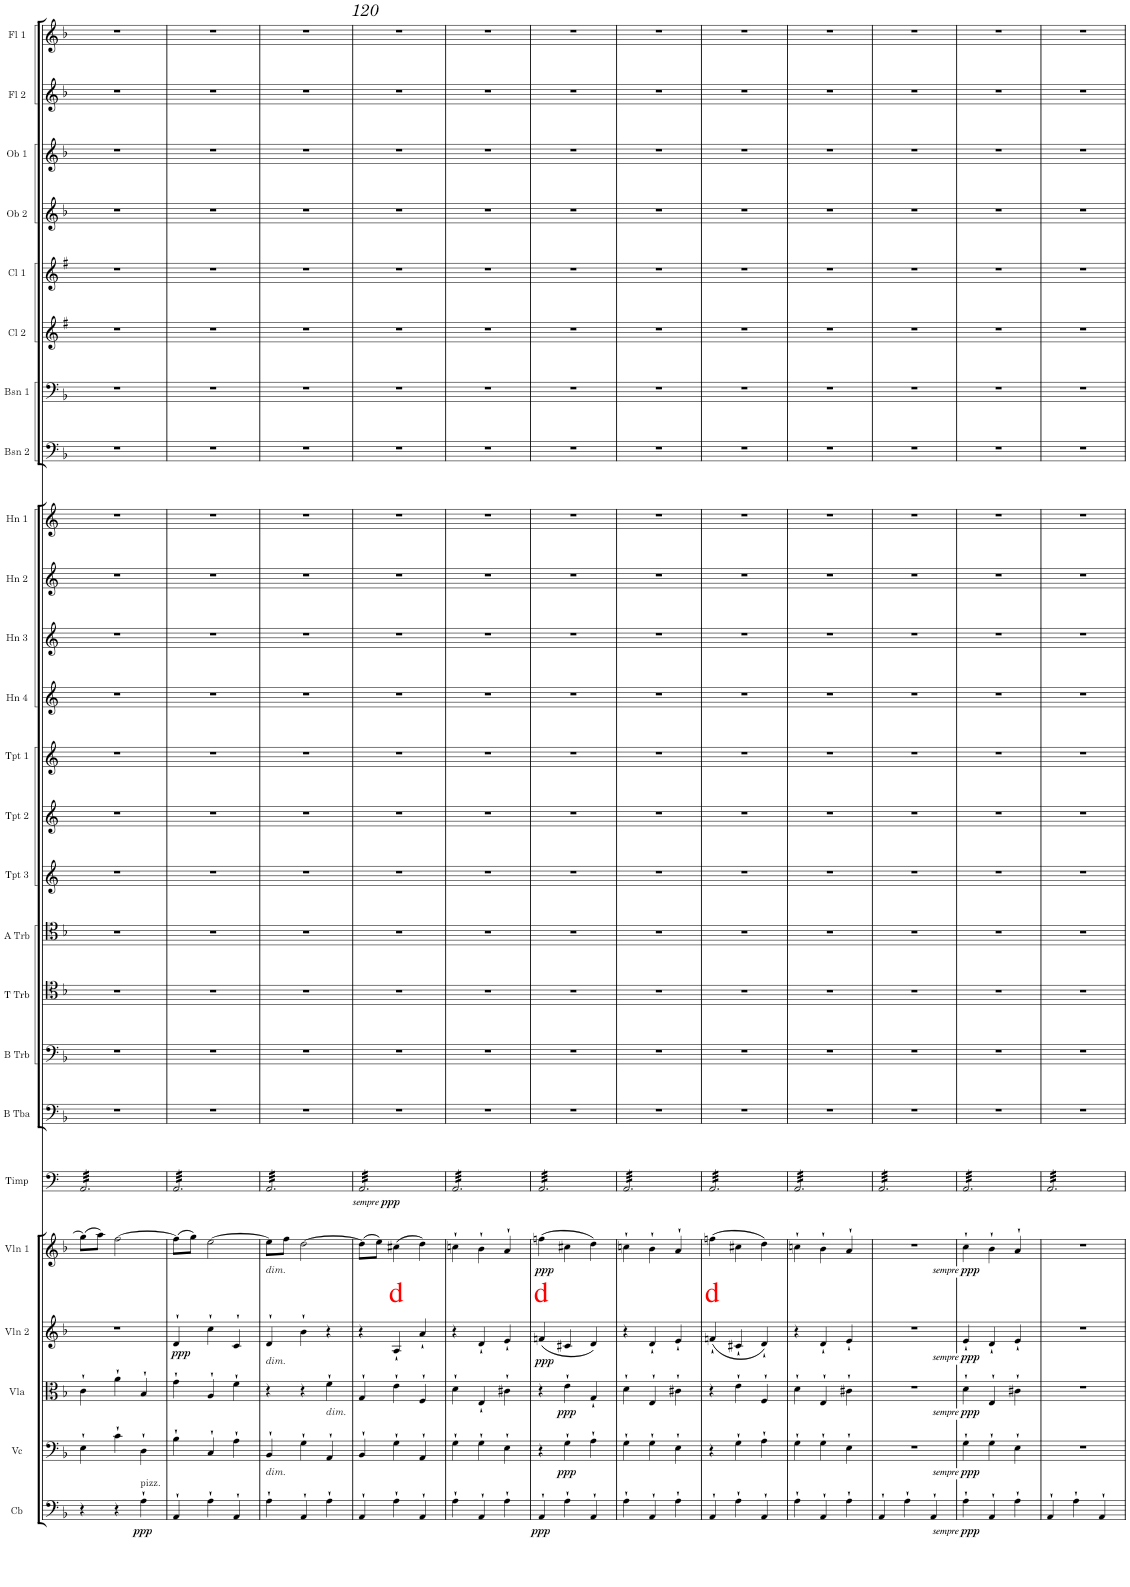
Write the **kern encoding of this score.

**kern	**dynam	**kern	**dynam	**kern	**dynam	**kern	**dynam	**kern	**text	**dynam	**kern	**dynam	**kern	**kern	**kern	**kern	**kern	**kern	**kern	**kern	**kern	**kern	**kern	**kern	**kern	**kern	**kern	**kern	**kern	**kern	**kern
*part25	*part25	*part24	*part24	*part23	*part23	*part22	*part22	*part21	*part21	*part21	*part20	*part20	*part19	*part18	*part17	*part16	*part15	*part14	*part13	*part12	*part11	*part10	*part9	*part8	*part7	*part6	*part5	*part4	*part3	*part2	*part1
*staff25	*staff25	*staff24	*staff24	*staff23	*staff23	*staff22	*staff22	*staff21	*staff21	*staff21	*staff20	*staff20	*staff19	*staff18	*staff17	*staff16	*staff15	*staff14	*staff13	*staff12	*staff11	*staff10	*staff9	*staff8	*staff7	*staff6	*staff5	*staff4	*staff3	*staff2	*staff1
*I"Contrabass	*	*I"Violoncello	*	*I"Viola	*	*I"Violin 2	*	*I"Violin 1	*	*	*I"Timpani	*	*I"Bass Tuba	*I"Bass Trombone	*I"Tenor Trombone	*I"Alto Trombone	*I"F Trumpet 3	*I"F Trumpet 2	*I"F Trumpet 1	*I"F Horn 4	*I"F Horn 3	*I"F Horn 2	*I"F Horn 1	*I"Bassoon 2	*I"Bassoon 1	*I"Bb Clarinet 2	*I"Bb Clarinet 1	*I"Oboe 2	*I"Oboe 1	*I"Flute 2	*I"Flute 1
*I'Cb	*	*I'Vc	*	*I'Vla	*	*I'Vln 2	*	*I'Vln 1	*	*	*I'Timp	*	*I'B Tba	*I'B Trb	*I'T Trb	*I'A Trb	*I'Tpt 3	*I'Tpt 2	*I'Tpt 1	*I'Hn 4	*I'Hn 3	*I'Hn 2	*I'Hn 1	*I'Bsn 2	*I'Bsn 1	*I'Cl 2	*I'Cl 1	*I'Ob 2	*I'Ob 1	*I'Fl 2	*I'Fl 1
!!LO:PB:g=z
*clefF4	*	*clefF4	*	*clefC3	*	*clefG2	*	*clefG2	*	*	*clefF4	*	*clefF4	*clefF4	*clefC4	*clefC4	*clefG2	*clefG2	*clefG2	*clefG2	*clefG2	*clefG2	*clefG2	*clefF4	*clefF4	*clefG2	*clefG2	*clefG2	*clefG2	*clefG2	*clefG2
*Trd7c12	*	*	*	*	*	*	*	*	*	*	*	*	*	*	*	*	*Trd-3c-5	*Trd-3c-5	*Trd-3c-5	*Trd4c7	*Trd4c7	*Trd4c7	*Trd4c7	*	*	*Trd1c2	*Trd1c2	*	*	*	*
*k[b-]	*	*k[b-]	*	*k[b-]	*	*k[b-]	*	*k[b-]	*	*	*k[]	*	*k[b-]	*k[b-]	*k[b-]	*k[b-]	*k[]	*k[]	*k[]	*k[]	*k[]	*k[]	*k[]	*k[b-]	*k[b-]	*k[f#]	*k[f#]	*k[b-]	*k[b-]	*k[b-]	*k[b-]
*M3/4	*	*M3/4	*	*M3/4	*	*M3/4	*	*M3/4	*	*	*M3/4	*	*M3/4	*M3/4	*M3/4	*M3/4	*M3/4	*M3/4	*M3/4	*M3/4	*M3/4	*M3/4	*M3/4	*M3/4	*M3/4	*M3/4	*M3/4	*M3/4	*M3/4	*M3/4	*M3/4
=117	=117	=117	=117	=117	=117	=117	=117	=117	=117	=117	=117	=117	=117	=117	=117	=117	=117	=117	=117	=117	=117	=117	=117	=117	=117	=117	=117	=117	=117	=117	=117
*	*	*	*	*	*	*	*	*	*	*	*tremolo	*	*	*	*	*	*	*	*	*	*	*	*	*	*	*	*	*	*	*	*
4r	.	4E`>\	.	4c`>\	.	2.r	.	(8gg\L]	.	.	32AA/LLL	.	2.r	2.r	2.r	2.r	2.r	2.r	2.r	2.r	2.r	2.r	2.r	2.r	2.r	2.r	2.r	2.r	2.r	2.r	2.r
.	.	.	.	.	.	.	.	.	.	.	32AA/	.	.	.	.	.	.	.	.	.	.	.	.	.	.	.	.	.	.	.	.
.	.	.	.	.	.	.	.	.	.	.	32AA/	.	.	.	.	.	.	.	.	.	.	.	.	.	.	.	.	.	.	.	.
.	.	.	.	.	.	.	.	.	.	.	32AA/	.	.	.	.	.	.	.	.	.	.	.	.	.	.	.	.	.	.	.	.
.	.	.	.	.	.	.	.	8aa\J)	.	.	32AA/	.	.	.	.	.	.	.	.	.	.	.	.	.	.	.	.	.	.	.	.
.	.	.	.	.	.	.	.	.	.	.	32AA/	.	.	.	.	.	.	.	.	.	.	.	.	.	.	.	.	.	.	.	.
.	.	.	.	.	.	.	.	.	.	.	32AA/	.	.	.	.	.	.	.	.	.	.	.	.	.	.	.	.	.	.	.	.
.	.	.	.	.	.	.	.	.	.	.	32AA/	.	.	.	.	.	.	.	.	.	.	.	.	.	.	.	.	.	.	.	.
4r	.	4c`\	.	4a`\	.	.	.	[2ff\	.	.	32AA/	.	.	.	.	.	.	.	.	.	.	.	.	.	.	.	.	.	.	.	.
.	.	.	.	.	.	.	.	.	.	.	32AA/	.	.	.	.	.	.	.	.	.	.	.	.	.	.	.	.	.	.	.	.
.	.	.	.	.	.	.	.	.	.	.	32AA/	.	.	.	.	.	.	.	.	.	.	.	.	.	.	.	.	.	.	.	.
.	.	.	.	.	.	.	.	.	.	.	32AA/	.	.	.	.	.	.	.	.	.	.	.	.	.	.	.	.	.	.	.	.
.	.	.	.	.	.	.	.	.	.	.	32AA/	.	.	.	.	.	.	.	.	.	.	.	.	.	.	.	.	.	.	.	.
.	.	.	.	.	.	.	.	.	.	.	32AA/	.	.	.	.	.	.	.	.	.	.	.	.	.	.	.	.	.	.	.	.
.	.	.	.	.	.	.	.	.	.	.	32AA/	.	.	.	.	.	.	.	.	.	.	.	.	.	.	.	.	.	.	.	.
.	.	.	.	.	.	.	.	.	.	.	32AA/	.	.	.	.	.	.	.	.	.	.	.	.	.	.	.	.	.	.	.	.
!LO:TX:a:t=pizz.	!	!	!	!	!	!	!	!	!	!	!	!	!	!	!	!	!	!	!	!	!	!	!	!	!	!	!	!	!	!	!
!	!LO:DY:b	!	!	!	!	!	!	!	!	!	!	!	!	!	!	!	!	!	!	!	!	!	!	!	!	!	!	!	!	!	!
4A`\	ppp	4D`>\	.	4B-`>/	.	.	.	.	.	.	32AA/	.	.	.	.	.	.	.	.	.	.	.	.	.	.	.	.	.	.	.	.
.	.	.	.	.	.	.	.	.	.	.	32AA/	.	.	.	.	.	.	.	.	.	.	.	.	.	.	.	.	.	.	.	.
.	.	.	.	.	.	.	.	.	.	.	32AA/	.	.	.	.	.	.	.	.	.	.	.	.	.	.	.	.	.	.	.	.
.	.	.	.	.	.	.	.	.	.	.	32AA/	.	.	.	.	.	.	.	.	.	.	.	.	.	.	.	.	.	.	.	.
.	.	.	.	.	.	.	.	.	.	.	32AA/	.	.	.	.	.	.	.	.	.	.	.	.	.	.	.	.	.	.	.	.
.	.	.	.	.	.	.	.	.	.	.	32AA/	.	.	.	.	.	.	.	.	.	.	.	.	.	.	.	.	.	.	.	.
.	.	.	.	.	.	.	.	.	.	.	32AA/	.	.	.	.	.	.	.	.	.	.	.	.	.	.	.	.	.	.	.	.
.	.	.	.	.	.	.	.	.	.	.	32AA/JJJ	.	.	.	.	.	.	.	.	.	.	.	.	.	.	.	.	.	.	.	.
=118	=118	=118	=118	=118	=118	=118	=118	=118	=118	=118	=118	=118	=118	=118	=118	=118	=118	=118	=118	=118	=118	=118	=118	=118	=118	=118	=118	=118	=118	=118	=118
!	!	!	!	!	!	!	!LO:DY:b	!	!	!	!	!	!	!	!	!	!	!	!	!	!	!	!	!	!	!	!	!	!	!	!
4AA`>/	.	4B-`>\	.	4g`>\	.	4d`>/	ppp	(8ff\L]	.	.	32AA/LLL	.	2.r	2.r	2.r	2.r	2.r	2.r	2.r	2.r	2.r	2.r	2.r	2.r	2.r	2.r	2.r	2.r	2.r	2.r	2.r
.	.	.	.	.	.	.	.	.	.	.	32AA/	.	.	.	.	.	.	.	.	.	.	.	.	.	.	.	.	.	.	.	.
.	.	.	.	.	.	.	.	.	.	.	32AA/	.	.	.	.	.	.	.	.	.	.	.	.	.	.	.	.	.	.	.	.
.	.	.	.	.	.	.	.	.	.	.	32AA/	.	.	.	.	.	.	.	.	.	.	.	.	.	.	.	.	.	.	.	.
.	.	.	.	.	.	.	.	8gg\J)	.	.	32AA/	.	.	.	.	.	.	.	.	.	.	.	.	.	.	.	.	.	.	.	.
.	.	.	.	.	.	.	.	.	.	.	32AA/	.	.	.	.	.	.	.	.	.	.	.	.	.	.	.	.	.	.	.	.
.	.	.	.	.	.	.	.	.	.	.	32AA/	.	.	.	.	.	.	.	.	.	.	.	.	.	.	.	.	.	.	.	.
.	.	.	.	.	.	.	.	.	.	.	32AA/	.	.	.	.	.	.	.	.	.	.	.	.	.	.	.	.	.	.	.	.
4A`\	.	4C`>/	.	4A`>/	.	4cc`\	.	[2ee\	.	.	32AA/	.	.	.	.	.	.	.	.	.	.	.	.	.	.	.	.	.	.	.	.
.	.	.	.	.	.	.	.	.	.	.	32AA/	.	.	.	.	.	.	.	.	.	.	.	.	.	.	.	.	.	.	.	.
.	.	.	.	.	.	.	.	.	.	.	32AA/	.	.	.	.	.	.	.	.	.	.	.	.	.	.	.	.	.	.	.	.
.	.	.	.	.	.	.	.	.	.	.	32AA/	.	.	.	.	.	.	.	.	.	.	.	.	.	.	.	.	.	.	.	.
.	.	.	.	.	.	.	.	.	.	.	32AA/	.	.	.	.	.	.	.	.	.	.	.	.	.	.	.	.	.	.	.	.
.	.	.	.	.	.	.	.	.	.	.	32AA/	.	.	.	.	.	.	.	.	.	.	.	.	.	.	.	.	.	.	.	.
.	.	.	.	.	.	.	.	.	.	.	32AA/	.	.	.	.	.	.	.	.	.	.	.	.	.	.	.	.	.	.	.	.
.	.	.	.	.	.	.	.	.	.	.	32AA/	.	.	.	.	.	.	.	.	.	.	.	.	.	.	.	.	.	.	.	.
4AA`>/	.	4A`>\	.	4f`>\	.	4c`>/	.	.	.	.	32AA/	.	.	.	.	.	.	.	.	.	.	.	.	.	.	.	.	.	.	.	.
.	.	.	.	.	.	.	.	.	.	.	32AA/	.	.	.	.	.	.	.	.	.	.	.	.	.	.	.	.	.	.	.	.
.	.	.	.	.	.	.	.	.	.	.	32AA/	.	.	.	.	.	.	.	.	.	.	.	.	.	.	.	.	.	.	.	.
.	.	.	.	.	.	.	.	.	.	.	32AA/	.	.	.	.	.	.	.	.	.	.	.	.	.	.	.	.	.	.	.	.
.	.	.	.	.	.	.	.	.	.	.	32AA/	.	.	.	.	.	.	.	.	.	.	.	.	.	.	.	.	.	.	.	.
.	.	.	.	.	.	.	.	.	.	.	32AA/	.	.	.	.	.	.	.	.	.	.	.	.	.	.	.	.	.	.	.	.
.	.	.	.	.	.	.	.	.	.	.	32AA/	.	.	.	.	.	.	.	.	.	.	.	.	.	.	.	.	.	.	.	.
.	.	.	.	.	.	.	.	.	.	.	32AA/JJJ	.	.	.	.	.	.	.	.	.	.	.	.	.	.	.	.	.	.	.	.
=119	=119	=119	=119	=119	=119	=119	=119	=119	=119	=119	=119	=119	=119	=119	=119	=119	=119	=119	=119	=119	=119	=119	=119	=119	=119	=119	=119	=119	=119	=119	=119
!	!	!	!	!	!	!	!	!LO:TX:b:i:t=dim.	!	!	!	!	!	!	!	!	!	!	!	!	!	!	!	!	!	!	!	!	!	!	!
!	!	!	!	!	!	!LO:TX:b:i:t=dim.	!	!	!	!	!	!	!	!	!	!	!	!	!	!	!	!	!	!	!	!	!	!	!	!	!
!	!	!LO:TX:b:i:t=dim.	!	!	!	!	!	!	!	!	!	!	!	!	!	!	!	!	!	!	!	!	!	!	!	!	!	!	!	!	!
4A`>\	.	4BB-`>/	.	4r	.	4d`>/	.	8ee\L]	.	.	32AA/LLL	.	2.r	2.r	2.r	2.r	2.r	2.r	2.r	2.r	2.r	2.r	2.r	2.r	2.r	2.r	2.r	2.r	2.r	2.r	2.r
.	.	.	.	.	.	.	.	.	.	.	32AA/	.	.	.	.	.	.	.	.	.	.	.	.	.	.	.	.	.	.	.	.
.	.	.	.	.	.	.	.	.	.	.	32AA/	.	.	.	.	.	.	.	.	.	.	.	.	.	.	.	.	.	.	.	.
.	.	.	.	.	.	.	.	.	.	.	32AA/	.	.	.	.	.	.	.	.	.	.	.	.	.	.	.	.	.	.	.	.
.	.	.	.	.	.	.	.	8ff\J	.	.	32AA/	.	.	.	.	.	.	.	.	.	.	.	.	.	.	.	.	.	.	.	.
.	.	.	.	.	.	.	.	.	.	.	32AA/	.	.	.	.	.	.	.	.	.	.	.	.	.	.	.	.	.	.	.	.
.	.	.	.	.	.	.	.	.	.	.	32AA/	.	.	.	.	.	.	.	.	.	.	.	.	.	.	.	.	.	.	.	.
.	.	.	.	.	.	.	.	.	.	.	32AA/	.	.	.	.	.	.	.	.	.	.	.	.	.	.	.	.	.	.	.	.
4AA`>/	.	4G`>\	.	4r	.	4b-`\	.	[2dd\	.	.	32AA/	.	.	.	.	.	.	.	.	.	.	.	.	.	.	.	.	.	.	.	.
.	.	.	.	.	.	.	.	.	.	.	32AA/	.	.	.	.	.	.	.	.	.	.	.	.	.	.	.	.	.	.	.	.
.	.	.	.	.	.	.	.	.	.	.	32AA/	.	.	.	.	.	.	.	.	.	.	.	.	.	.	.	.	.	.	.	.
.	.	.	.	.	.	.	.	.	.	.	32AA/	.	.	.	.	.	.	.	.	.	.	.	.	.	.	.	.	.	.	.	.
.	.	.	.	.	.	.	.	.	.	.	32AA/	.	.	.	.	.	.	.	.	.	.	.	.	.	.	.	.	.	.	.	.
.	.	.	.	.	.	.	.	.	.	.	32AA/	.	.	.	.	.	.	.	.	.	.	.	.	.	.	.	.	.	.	.	.
.	.	.	.	.	.	.	.	.	.	.	32AA/	.	.	.	.	.	.	.	.	.	.	.	.	.	.	.	.	.	.	.	.
.	.	.	.	.	.	.	.	.	.	.	32AA/	.	.	.	.	.	.	.	.	.	.	.	.	.	.	.	.	.	.	.	.
!	!	!	!	!LO:TX:b:i:t=dim.	!	!	!	!	!	!	!	!	!	!	!	!	!	!	!	!	!	!	!	!	!	!	!	!	!	!	!
4A`>\	.	4AA`>/	.	4f`\	.	4r	.	.	.	.	32AA/	.	.	.	.	.	.	.	.	.	.	.	.	.	.	.	.	.	.	.	.
.	.	.	.	.	.	.	.	.	.	.	32AA/	.	.	.	.	.	.	.	.	.	.	.	.	.	.	.	.	.	.	.	.
.	.	.	.	.	.	.	.	.	.	.	32AA/	.	.	.	.	.	.	.	.	.	.	.	.	.	.	.	.	.	.	.	.
.	.	.	.	.	.	.	.	.	.	.	32AA/	.	.	.	.	.	.	.	.	.	.	.	.	.	.	.	.	.	.	.	.
.	.	.	.	.	.	.	.	.	.	.	32AA/	.	.	.	.	.	.	.	.	.	.	.	.	.	.	.	.	.	.	.	.
.	.	.	.	.	.	.	.	.	.	.	32AA/	.	.	.	.	.	.	.	.	.	.	.	.	.	.	.	.	.	.	.	.
.	.	.	.	.	.	.	.	.	.	.	32AA/	.	.	.	.	.	.	.	.	.	.	.	.	.	.	.	.	.	.	.	.
.	.	.	.	.	.	.	.	.	.	.	32AA/JJJ	.	.	.	.	.	.	.	.	.	.	.	.	.	.	.	.	.	.	.	.
=120	=120	=120	=120	=120	=120	=120	=120	=120	=120	=120	=120	=120	=120	=120	=120	=120	=120	=120	=120	=120	=120	=120	=120	=120	=120	=120	=120	=120	=120	=120	=120
!	!	!	!	!	!	!	!	!	!	!	!	!LO:DY:b	!	!	!	!	!	!	!	!	!	!	!	!	!	!	!	!	!	!	!
!	!	!	!	!	!	!	!	!	!	!	!	!LO:DY:n=1:b	!	!	!	!	!	!	!	!	!	!	!	!	!	!	!	!	!	!	!
4AA`>/	.	4BB-`>/	.	4G`>/	.	4r	.	(8dd\L]	.	.	32AA/LLL	other-dynamics ppp	2.r	2.r	2.r	2.r	2.r	2.r	2.r	2.r	2.r	2.r	2.r	2.r	2.r	2.r	2.r	2.r	2.r	2.r	2.r
.	.	.	.	.	.	.	.	.	.	.	32AA/	.	.	.	.	.	.	.	.	.	.	.	.	.	.	.	.	.	.	.	.
.	.	.	.	.	.	.	.	.	.	.	32AA/	.	.	.	.	.	.	.	.	.	.	.	.	.	.	.	.	.	.	.	.
.	.	.	.	.	.	.	.	.	.	.	32AA/	.	.	.	.	.	.	.	.	.	.	.	.	.	.	.	.	.	.	.	.
.	.	.	.	.	.	.	.	8ee\J)	.	.	32AA/	.	.	.	.	.	.	.	.	.	.	.	.	.	.	.	.	.	.	.	.
.	.	.	.	.	.	.	.	.	.	.	32AA/	.	.	.	.	.	.	.	.	.	.	.	.	.	.	.	.	.	.	.	.
.	.	.	.	.	.	.	.	.	.	.	32AA/	.	.	.	.	.	.	.	.	.	.	.	.	.	.	.	.	.	.	.	.
.	.	.	.	.	.	.	.	.	.	.	32AA/	.	.	.	.	.	.	.	.	.	.	.	.	.	.	.	.	.	.	.	.
!	!	!	!	!	!	!	!	!	!LO:LY:b:color=#FF0000	!	!	!	!	!	!	!	!	!	!	!	!	!	!	!	!	!	!	!	!	!	!
4A`\	.	4G`\	.	4e`\	.	4A`/	.	(4cc#X\	d	.	32AA/	.	.	.	.	.	.	.	.	.	.	.	.	.	.	.	.	.	.	.	.
.	.	.	.	.	.	.	.	.	.	.	32AA/	.	.	.	.	.	.	.	.	.	.	.	.	.	.	.	.	.	.	.	.
.	.	.	.	.	.	.	.	.	.	.	32AA/	.	.	.	.	.	.	.	.	.	.	.	.	.	.	.	.	.	.	.	.
.	.	.	.	.	.	.	.	.	.	.	32AA/	.	.	.	.	.	.	.	.	.	.	.	.	.	.	.	.	.	.	.	.
.	.	.	.	.	.	.	.	.	.	.	32AA/	.	.	.	.	.	.	.	.	.	.	.	.	.	.	.	.	.	.	.	.
.	.	.	.	.	.	.	.	.	.	.	32AA/	.	.	.	.	.	.	.	.	.	.	.	.	.	.	.	.	.	.	.	.
.	.	.	.	.	.	.	.	.	.	.	32AA/	.	.	.	.	.	.	.	.	.	.	.	.	.	.	.	.	.	.	.	.
.	.	.	.	.	.	.	.	.	.	.	32AA/	.	.	.	.	.	.	.	.	.	.	.	.	.	.	.	.	.	.	.	.
4AA`>/	.	4AA`>/	.	4F`>/	.	4a`/	.	4dd\)	.	.	32AA/	.	.	.	.	.	.	.	.	.	.	.	.	.	.	.	.	.	.	.	.
.	.	.	.	.	.	.	.	.	.	.	32AA/	.	.	.	.	.	.	.	.	.	.	.	.	.	.	.	.	.	.	.	.
.	.	.	.	.	.	.	.	.	.	.	32AA/	.	.	.	.	.	.	.	.	.	.	.	.	.	.	.	.	.	.	.	.
.	.	.	.	.	.	.	.	.	.	.	32AA/	.	.	.	.	.	.	.	.	.	.	.	.	.	.	.	.	.	.	.	.
.	.	.	.	.	.	.	.	.	.	.	32AA/	.	.	.	.	.	.	.	.	.	.	.	.	.	.	.	.	.	.	.	.
.	.	.	.	.	.	.	.	.	.	.	32AA/	.	.	.	.	.	.	.	.	.	.	.	.	.	.	.	.	.	.	.	.
.	.	.	.	.	.	.	.	.	.	.	32AA/	.	.	.	.	.	.	.	.	.	.	.	.	.	.	.	.	.	.	.	.
.	.	.	.	.	.	.	.	.	.	.	32AA/JJJ	.	.	.	.	.	.	.	.	.	.	.	.	.	.	.	.	.	.	.	.
=121	=121	=121	=121	=121	=121	=121	=121	=121	=121	=121	=121	=121	=121	=121	=121	=121	=121	=121	=121	=121	=121	=121	=121	=121	=121	=121	=121	=121	=121	=121	=121
4A`>\	.	4G`\	.	4d`>\	.	4r	.	4ccn`\	.	.	32AA/LLL	.	2.r	2.r	2.r	2.r	2.r	2.r	2.r	2.r	2.r	2.r	2.r	2.r	2.r	2.r	2.r	2.r	2.r	2.r	2.r
.	.	.	.	.	.	.	.	.	.	.	32AA/	.	.	.	.	.	.	.	.	.	.	.	.	.	.	.	.	.	.	.	.
.	.	.	.	.	.	.	.	.	.	.	32AA/	.	.	.	.	.	.	.	.	.	.	.	.	.	.	.	.	.	.	.	.
.	.	.	.	.	.	.	.	.	.	.	32AA/	.	.	.	.	.	.	.	.	.	.	.	.	.	.	.	.	.	.	.	.
.	.	.	.	.	.	.	.	.	.	.	32AA/	.	.	.	.	.	.	.	.	.	.	.	.	.	.	.	.	.	.	.	.
.	.	.	.	.	.	.	.	.	.	.	32AA/	.	.	.	.	.	.	.	.	.	.	.	.	.	.	.	.	.	.	.	.
.	.	.	.	.	.	.	.	.	.	.	32AA/	.	.	.	.	.	.	.	.	.	.	.	.	.	.	.	.	.	.	.	.
.	.	.	.	.	.	.	.	.	.	.	32AA/	.	.	.	.	.	.	.	.	.	.	.	.	.	.	.	.	.	.	.	.
4AA`>/	.	4G`\	.	4E`/	.	4d`/	.	4b-`\	.	.	32AA/	.	.	.	.	.	.	.	.	.	.	.	.	.	.	.	.	.	.	.	.
.	.	.	.	.	.	.	.	.	.	.	32AA/	.	.	.	.	.	.	.	.	.	.	.	.	.	.	.	.	.	.	.	.
.	.	.	.	.	.	.	.	.	.	.	32AA/	.	.	.	.	.	.	.	.	.	.	.	.	.	.	.	.	.	.	.	.
.	.	.	.	.	.	.	.	.	.	.	32AA/	.	.	.	.	.	.	.	.	.	.	.	.	.	.	.	.	.	.	.	.
.	.	.	.	.	.	.	.	.	.	.	32AA/	.	.	.	.	.	.	.	.	.	.	.	.	.	.	.	.	.	.	.	.
.	.	.	.	.	.	.	.	.	.	.	32AA/	.	.	.	.	.	.	.	.	.	.	.	.	.	.	.	.	.	.	.	.
.	.	.	.	.	.	.	.	.	.	.	32AA/	.	.	.	.	.	.	.	.	.	.	.	.	.	.	.	.	.	.	.	.
.	.	.	.	.	.	.	.	.	.	.	32AA/	.	.	.	.	.	.	.	.	.	.	.	.	.	.	.	.	.	.	.	.
4A`>\	.	4E`\	.	4c#X`>\	.	4e`/	.	4a`>/	.	.	32AA/	.	.	.	.	.	.	.	.	.	.	.	.	.	.	.	.	.	.	.	.
.	.	.	.	.	.	.	.	.	.	.	32AA/	.	.	.	.	.	.	.	.	.	.	.	.	.	.	.	.	.	.	.	.
.	.	.	.	.	.	.	.	.	.	.	32AA/	.	.	.	.	.	.	.	.	.	.	.	.	.	.	.	.	.	.	.	.
.	.	.	.	.	.	.	.	.	.	.	32AA/	.	.	.	.	.	.	.	.	.	.	.	.	.	.	.	.	.	.	.	.
.	.	.	.	.	.	.	.	.	.	.	32AA/	.	.	.	.	.	.	.	.	.	.	.	.	.	.	.	.	.	.	.	.
.	.	.	.	.	.	.	.	.	.	.	32AA/	.	.	.	.	.	.	.	.	.	.	.	.	.	.	.	.	.	.	.	.
.	.	.	.	.	.	.	.	.	.	.	32AA/	.	.	.	.	.	.	.	.	.	.	.	.	.	.	.	.	.	.	.	.
.	.	.	.	.	.	.	.	.	.	.	32AA/JJJ	.	.	.	.	.	.	.	.	.	.	.	.	.	.	.	.	.	.	.	.
=122	=122	=122	=122	=122	=122	=122	=122	=122	=122	=122	=122	=122	=122	=122	=122	=122	=122	=122	=122	=122	=122	=122	=122	=122	=122	=122	=122	=122	=122	=122	=122
!	!LO:DY:b	!	!	!	!	!	!LO:DY:b	!	!LO:LY:b:color=#FF0000	!LO:DY:b	!	!	!	!	!	!	!	!	!	!	!	!	!	!	!	!	!	!	!	!	!
4AA`>/	ppp	4r	.	4r	.	(4fn/	ppp	(4ffn\	d	ppp	32AA/LLL	.	2.r	2.r	2.r	2.r	2.r	2.r	2.r	2.r	2.r	2.r	2.r	2.r	2.r	2.r	2.r	2.r	2.r	2.r	2.r
.	.	.	.	.	.	.	.	.	.	.	32AA/	.	.	.	.	.	.	.	.	.	.	.	.	.	.	.	.	.	.	.	.
.	.	.	.	.	.	.	.	.	.	.	32AA/	.	.	.	.	.	.	.	.	.	.	.	.	.	.	.	.	.	.	.	.
.	.	.	.	.	.	.	.	.	.	.	32AA/	.	.	.	.	.	.	.	.	.	.	.	.	.	.	.	.	.	.	.	.
.	.	.	.	.	.	.	.	.	.	.	32AA/	.	.	.	.	.	.	.	.	.	.	.	.	.	.	.	.	.	.	.	.
.	.	.	.	.	.	.	.	.	.	.	32AA/	.	.	.	.	.	.	.	.	.	.	.	.	.	.	.	.	.	.	.	.
.	.	.	.	.	.	.	.	.	.	.	32AA/	.	.	.	.	.	.	.	.	.	.	.	.	.	.	.	.	.	.	.	.
.	.	.	.	.	.	.	.	.	.	.	32AA/	.	.	.	.	.	.	.	.	.	.	.	.	.	.	.	.	.	.	.	.
!	!	!	!LO:DY:b	!	!LO:DY:b	!	!	!	!	!	!	!	!	!	!	!	!	!	!	!	!	!	!	!	!	!	!	!	!	!	!
4A`\	.	4G`\	ppp	4e`\	ppp	4c#X/	.	4cc#X\	.	.	32AA/	.	.	.	.	.	.	.	.	.	.	.	.	.	.	.	.	.	.	.	.
.	.	.	.	.	.	.	.	.	.	.	32AA/	.	.	.	.	.	.	.	.	.	.	.	.	.	.	.	.	.	.	.	.
.	.	.	.	.	.	.	.	.	.	.	32AA/	.	.	.	.	.	.	.	.	.	.	.	.	.	.	.	.	.	.	.	.
.	.	.	.	.	.	.	.	.	.	.	32AA/	.	.	.	.	.	.	.	.	.	.	.	.	.	.	.	.	.	.	.	.
.	.	.	.	.	.	.	.	.	.	.	32AA/	.	.	.	.	.	.	.	.	.	.	.	.	.	.	.	.	.	.	.	.
.	.	.	.	.	.	.	.	.	.	.	32AA/	.	.	.	.	.	.	.	.	.	.	.	.	.	.	.	.	.	.	.	.
.	.	.	.	.	.	.	.	.	.	.	32AA/	.	.	.	.	.	.	.	.	.	.	.	.	.	.	.	.	.	.	.	.
.	.	.	.	.	.	.	.	.	.	.	32AA/	.	.	.	.	.	.	.	.	.	.	.	.	.	.	.	.	.	.	.	.
4AA`>/	.	4A`\	.	4G`/	.	4d/)	.	4dd\)	.	.	32AA/	.	.	.	.	.	.	.	.	.	.	.	.	.	.	.	.	.	.	.	.
.	.	.	.	.	.	.	.	.	.	.	32AA/	.	.	.	.	.	.	.	.	.	.	.	.	.	.	.	.	.	.	.	.
.	.	.	.	.	.	.	.	.	.	.	32AA/	.	.	.	.	.	.	.	.	.	.	.	.	.	.	.	.	.	.	.	.
.	.	.	.	.	.	.	.	.	.	.	32AA/	.	.	.	.	.	.	.	.	.	.	.	.	.	.	.	.	.	.	.	.
.	.	.	.	.	.	.	.	.	.	.	32AA/	.	.	.	.	.	.	.	.	.	.	.	.	.	.	.	.	.	.	.	.
.	.	.	.	.	.	.	.	.	.	.	32AA/	.	.	.	.	.	.	.	.	.	.	.	.	.	.	.	.	.	.	.	.
.	.	.	.	.	.	.	.	.	.	.	32AA/	.	.	.	.	.	.	.	.	.	.	.	.	.	.	.	.	.	.	.	.
.	.	.	.	.	.	.	.	.	.	.	32AA/JJJ	.	.	.	.	.	.	.	.	.	.	.	.	.	.	.	.	.	.	.	.
=123	=123	=123	=123	=123	=123	=123	=123	=123	=123	=123	=123	=123	=123	=123	=123	=123	=123	=123	=123	=123	=123	=123	=123	=123	=123	=123	=123	=123	=123	=123	=123
4A`>\	.	4G`\	.	4d`>\	.	4r	.	4ccn`\	.	.	32AA/LLL	.	2.r	2.r	2.r	2.r	2.r	2.r	2.r	2.r	2.r	2.r	2.r	2.r	2.r	2.r	2.r	2.r	2.r	2.r	2.r
.	.	.	.	.	.	.	.	.	.	.	32AA/	.	.	.	.	.	.	.	.	.	.	.	.	.	.	.	.	.	.	.	.
.	.	.	.	.	.	.	.	.	.	.	32AA/	.	.	.	.	.	.	.	.	.	.	.	.	.	.	.	.	.	.	.	.
.	.	.	.	.	.	.	.	.	.	.	32AA/	.	.	.	.	.	.	.	.	.	.	.	.	.	.	.	.	.	.	.	.
.	.	.	.	.	.	.	.	.	.	.	32AA/	.	.	.	.	.	.	.	.	.	.	.	.	.	.	.	.	.	.	.	.
.	.	.	.	.	.	.	.	.	.	.	32AA/	.	.	.	.	.	.	.	.	.	.	.	.	.	.	.	.	.	.	.	.
.	.	.	.	.	.	.	.	.	.	.	32AA/	.	.	.	.	.	.	.	.	.	.	.	.	.	.	.	.	.	.	.	.
.	.	.	.	.	.	.	.	.	.	.	32AA/	.	.	.	.	.	.	.	.	.	.	.	.	.	.	.	.	.	.	.	.
4AA`>/	.	4G`\	.	4E`>/	.	4d`/	.	4b-`\	.	.	32AA/	.	.	.	.	.	.	.	.	.	.	.	.	.	.	.	.	.	.	.	.
.	.	.	.	.	.	.	.	.	.	.	32AA/	.	.	.	.	.	.	.	.	.	.	.	.	.	.	.	.	.	.	.	.
.	.	.	.	.	.	.	.	.	.	.	32AA/	.	.	.	.	.	.	.	.	.	.	.	.	.	.	.	.	.	.	.	.
.	.	.	.	.	.	.	.	.	.	.	32AA/	.	.	.	.	.	.	.	.	.	.	.	.	.	.	.	.	.	.	.	.
.	.	.	.	.	.	.	.	.	.	.	32AA/	.	.	.	.	.	.	.	.	.	.	.	.	.	.	.	.	.	.	.	.
.	.	.	.	.	.	.	.	.	.	.	32AA/	.	.	.	.	.	.	.	.	.	.	.	.	.	.	.	.	.	.	.	.
.	.	.	.	.	.	.	.	.	.	.	32AA/	.	.	.	.	.	.	.	.	.	.	.	.	.	.	.	.	.	.	.	.
.	.	.	.	.	.	.	.	.	.	.	32AA/	.	.	.	.	.	.	.	.	.	.	.	.	.	.	.	.	.	.	.	.
4A`>\	.	4E`\	.	4c#X`>\	.	4e`/	.	4a`>/	.	.	32AA/	.	.	.	.	.	.	.	.	.	.	.	.	.	.	.	.	.	.	.	.
.	.	.	.	.	.	.	.	.	.	.	32AA/	.	.	.	.	.	.	.	.	.	.	.	.	.	.	.	.	.	.	.	.
.	.	.	.	.	.	.	.	.	.	.	32AA/	.	.	.	.	.	.	.	.	.	.	.	.	.	.	.	.	.	.	.	.
.	.	.	.	.	.	.	.	.	.	.	32AA/	.	.	.	.	.	.	.	.	.	.	.	.	.	.	.	.	.	.	.	.
.	.	.	.	.	.	.	.	.	.	.	32AA/	.	.	.	.	.	.	.	.	.	.	.	.	.	.	.	.	.	.	.	.
.	.	.	.	.	.	.	.	.	.	.	32AA/	.	.	.	.	.	.	.	.	.	.	.	.	.	.	.	.	.	.	.	.
.	.	.	.	.	.	.	.	.	.	.	32AA/	.	.	.	.	.	.	.	.	.	.	.	.	.	.	.	.	.	.	.	.
.	.	.	.	.	.	.	.	.	.	.	32AA/JJJ	.	.	.	.	.	.	.	.	.	.	.	.	.	.	.	.	.	.	.	.
=124	=124	=124	=124	=124	=124	=124	=124	=124	=124	=124	=124	=124	=124	=124	=124	=124	=124	=124	=124	=124	=124	=124	=124	=124	=124	=124	=124	=124	=124	=124	=124
!	!	!	!	!	!	!	!	!	!LO:LY:b:color=#FF0000	!	!	!	!	!	!	!	!	!	!	!	!	!	!	!	!	!	!	!	!	!	!
4AA`>/	.	4r	.	4r	.	(4fn`/	.	(4ffn\	d	.	32AA/LLL	.	2.r	2.r	2.r	2.r	2.r	2.r	2.r	2.r	2.r	2.r	2.r	2.r	2.r	2.r	2.r	2.r	2.r	2.r	2.r
.	.	.	.	.	.	.	.	.	.	.	32AA/	.	.	.	.	.	.	.	.	.	.	.	.	.	.	.	.	.	.	.	.
.	.	.	.	.	.	.	.	.	.	.	32AA/	.	.	.	.	.	.	.	.	.	.	.	.	.	.	.	.	.	.	.	.
.	.	.	.	.	.	.	.	.	.	.	32AA/	.	.	.	.	.	.	.	.	.	.	.	.	.	.	.	.	.	.	.	.
.	.	.	.	.	.	.	.	.	.	.	32AA/	.	.	.	.	.	.	.	.	.	.	.	.	.	.	.	.	.	.	.	.
.	.	.	.	.	.	.	.	.	.	.	32AA/	.	.	.	.	.	.	.	.	.	.	.	.	.	.	.	.	.	.	.	.
.	.	.	.	.	.	.	.	.	.	.	32AA/	.	.	.	.	.	.	.	.	.	.	.	.	.	.	.	.	.	.	.	.
.	.	.	.	.	.	.	.	.	.	.	32AA/	.	.	.	.	.	.	.	.	.	.	.	.	.	.	.	.	.	.	.	.
4A`\	.	4G`\	.	4e`\	.	4c#X`/	.	4cc#X\	.	.	32AA/	.	.	.	.	.	.	.	.	.	.	.	.	.	.	.	.	.	.	.	.
.	.	.	.	.	.	.	.	.	.	.	32AA/	.	.	.	.	.	.	.	.	.	.	.	.	.	.	.	.	.	.	.	.
.	.	.	.	.	.	.	.	.	.	.	32AA/	.	.	.	.	.	.	.	.	.	.	.	.	.	.	.	.	.	.	.	.
.	.	.	.	.	.	.	.	.	.	.	32AA/	.	.	.	.	.	.	.	.	.	.	.	.	.	.	.	.	.	.	.	.
.	.	.	.	.	.	.	.	.	.	.	32AA/	.	.	.	.	.	.	.	.	.	.	.	.	.	.	.	.	.	.	.	.
.	.	.	.	.	.	.	.	.	.	.	32AA/	.	.	.	.	.	.	.	.	.	.	.	.	.	.	.	.	.	.	.	.
.	.	.	.	.	.	.	.	.	.	.	32AA/	.	.	.	.	.	.	.	.	.	.	.	.	.	.	.	.	.	.	.	.
.	.	.	.	.	.	.	.	.	.	.	32AA/	.	.	.	.	.	.	.	.	.	.	.	.	.	.	.	.	.	.	.	.
4AA`>/	.	4A`\	.	4F`>/	.	4d`/)	.	4dd\)	.	.	32AA/	.	.	.	.	.	.	.	.	.	.	.	.	.	.	.	.	.	.	.	.
.	.	.	.	.	.	.	.	.	.	.	32AA/	.	.	.	.	.	.	.	.	.	.	.	.	.	.	.	.	.	.	.	.
.	.	.	.	.	.	.	.	.	.	.	32AA/	.	.	.	.	.	.	.	.	.	.	.	.	.	.	.	.	.	.	.	.
.	.	.	.	.	.	.	.	.	.	.	32AA/	.	.	.	.	.	.	.	.	.	.	.	.	.	.	.	.	.	.	.	.
.	.	.	.	.	.	.	.	.	.	.	32AA/	.	.	.	.	.	.	.	.	.	.	.	.	.	.	.	.	.	.	.	.
.	.	.	.	.	.	.	.	.	.	.	32AA/	.	.	.	.	.	.	.	.	.	.	.	.	.	.	.	.	.	.	.	.
.	.	.	.	.	.	.	.	.	.	.	32AA/	.	.	.	.	.	.	.	.	.	.	.	.	.	.	.	.	.	.	.	.
.	.	.	.	.	.	.	.	.	.	.	32AA/JJJ	.	.	.	.	.	.	.	.	.	.	.	.	.	.	.	.	.	.	.	.
=125	=125	=125	=125	=125	=125	=125	=125	=125	=125	=125	=125	=125	=125	=125	=125	=125	=125	=125	=125	=125	=125	=125	=125	=125	=125	=125	=125	=125	=125	=125	=125
4A`>\	.	4G`\	.	4d`>\	.	4r	.	4ccn`\	.	.	32AA/LLL	.	2.r	2.r	2.r	2.r	2.r	2.r	2.r	2.r	2.r	2.r	2.r	2.r	2.r	2.r	2.r	2.r	2.r	2.r	2.r
.	.	.	.	.	.	.	.	.	.	.	32AA/	.	.	.	.	.	.	.	.	.	.	.	.	.	.	.	.	.	.	.	.
.	.	.	.	.	.	.	.	.	.	.	32AA/	.	.	.	.	.	.	.	.	.	.	.	.	.	.	.	.	.	.	.	.
.	.	.	.	.	.	.	.	.	.	.	32AA/	.	.	.	.	.	.	.	.	.	.	.	.	.	.	.	.	.	.	.	.
.	.	.	.	.	.	.	.	.	.	.	32AA/	.	.	.	.	.	.	.	.	.	.	.	.	.	.	.	.	.	.	.	.
.	.	.	.	.	.	.	.	.	.	.	32AA/	.	.	.	.	.	.	.	.	.	.	.	.	.	.	.	.	.	.	.	.
.	.	.	.	.	.	.	.	.	.	.	32AA/	.	.	.	.	.	.	.	.	.	.	.	.	.	.	.	.	.	.	.	.
.	.	.	.	.	.	.	.	.	.	.	32AA/	.	.	.	.	.	.	.	.	.	.	.	.	.	.	.	.	.	.	.	.
4AA`>/	.	4G`\	.	4E`>/	.	4d`/	.	4b-`\	.	.	32AA/	.	.	.	.	.	.	.	.	.	.	.	.	.	.	.	.	.	.	.	.
.	.	.	.	.	.	.	.	.	.	.	32AA/	.	.	.	.	.	.	.	.	.	.	.	.	.	.	.	.	.	.	.	.
.	.	.	.	.	.	.	.	.	.	.	32AA/	.	.	.	.	.	.	.	.	.	.	.	.	.	.	.	.	.	.	.	.
.	.	.	.	.	.	.	.	.	.	.	32AA/	.	.	.	.	.	.	.	.	.	.	.	.	.	.	.	.	.	.	.	.
.	.	.	.	.	.	.	.	.	.	.	32AA/	.	.	.	.	.	.	.	.	.	.	.	.	.	.	.	.	.	.	.	.
.	.	.	.	.	.	.	.	.	.	.	32AA/	.	.	.	.	.	.	.	.	.	.	.	.	.	.	.	.	.	.	.	.
.	.	.	.	.	.	.	.	.	.	.	32AA/	.	.	.	.	.	.	.	.	.	.	.	.	.	.	.	.	.	.	.	.
.	.	.	.	.	.	.	.	.	.	.	32AA/	.	.	.	.	.	.	.	.	.	.	.	.	.	.	.	.	.	.	.	.
4A`>\	.	4E`\	.	4c#X`>\	.	4e`/	.	4a`>/	.	.	32AA/	.	.	.	.	.	.	.	.	.	.	.	.	.	.	.	.	.	.	.	.
.	.	.	.	.	.	.	.	.	.	.	32AA/	.	.	.	.	.	.	.	.	.	.	.	.	.	.	.	.	.	.	.	.
.	.	.	.	.	.	.	.	.	.	.	32AA/	.	.	.	.	.	.	.	.	.	.	.	.	.	.	.	.	.	.	.	.
.	.	.	.	.	.	.	.	.	.	.	32AA/	.	.	.	.	.	.	.	.	.	.	.	.	.	.	.	.	.	.	.	.
.	.	.	.	.	.	.	.	.	.	.	32AA/	.	.	.	.	.	.	.	.	.	.	.	.	.	.	.	.	.	.	.	.
.	.	.	.	.	.	.	.	.	.	.	32AA/	.	.	.	.	.	.	.	.	.	.	.	.	.	.	.	.	.	.	.	.
.	.	.	.	.	.	.	.	.	.	.	32AA/	.	.	.	.	.	.	.	.	.	.	.	.	.	.	.	.	.	.	.	.
.	.	.	.	.	.	.	.	.	.	.	32AA/JJJ	.	.	.	.	.	.	.	.	.	.	.	.	.	.	.	.	.	.	.	.
=126	=126	=126	=126	=126	=126	=126	=126	=126	=126	=126	=126	=126	=126	=126	=126	=126	=126	=126	=126	=126	=126	=126	=126	=126	=126	=126	=126	=126	=126	=126	=126
4AA`>/	.	2.r	.	2.r	.	2.r	.	2.r	.	.	32AA/LLL	.	2.r	2.r	2.r	2.r	2.r	2.r	2.r	2.r	2.r	2.r	2.r	2.r	2.r	2.r	2.r	2.r	2.r	2.r	2.r
.	.	.	.	.	.	.	.	.	.	.	32AA/	.	.	.	.	.	.	.	.	.	.	.	.	.	.	.	.	.	.	.	.
.	.	.	.	.	.	.	.	.	.	.	32AA/	.	.	.	.	.	.	.	.	.	.	.	.	.	.	.	.	.	.	.	.
.	.	.	.	.	.	.	.	.	.	.	32AA/	.	.	.	.	.	.	.	.	.	.	.	.	.	.	.	.	.	.	.	.
.	.	.	.	.	.	.	.	.	.	.	32AA/	.	.	.	.	.	.	.	.	.	.	.	.	.	.	.	.	.	.	.	.
.	.	.	.	.	.	.	.	.	.	.	32AA/	.	.	.	.	.	.	.	.	.	.	.	.	.	.	.	.	.	.	.	.
.	.	.	.	.	.	.	.	.	.	.	32AA/	.	.	.	.	.	.	.	.	.	.	.	.	.	.	.	.	.	.	.	.
.	.	.	.	.	.	.	.	.	.	.	32AA/	.	.	.	.	.	.	.	.	.	.	.	.	.	.	.	.	.	.	.	.
4A`\	.	.	.	.	.	.	.	.	.	.	32AA/	.	.	.	.	.	.	.	.	.	.	.	.	.	.	.	.	.	.	.	.
.	.	.	.	.	.	.	.	.	.	.	32AA/	.	.	.	.	.	.	.	.	.	.	.	.	.	.	.	.	.	.	.	.
.	.	.	.	.	.	.	.	.	.	.	32AA/	.	.	.	.	.	.	.	.	.	.	.	.	.	.	.	.	.	.	.	.
.	.	.	.	.	.	.	.	.	.	.	32AA/	.	.	.	.	.	.	.	.	.	.	.	.	.	.	.	.	.	.	.	.
.	.	.	.	.	.	.	.	.	.	.	32AA/	.	.	.	.	.	.	.	.	.	.	.	.	.	.	.	.	.	.	.	.
.	.	.	.	.	.	.	.	.	.	.	32AA/	.	.	.	.	.	.	.	.	.	.	.	.	.	.	.	.	.	.	.	.
.	.	.	.	.	.	.	.	.	.	.	32AA/	.	.	.	.	.	.	.	.	.	.	.	.	.	.	.	.	.	.	.	.
.	.	.	.	.	.	.	.	.	.	.	32AA/	.	.	.	.	.	.	.	.	.	.	.	.	.	.	.	.	.	.	.	.
4AA`>/	.	.	.	.	.	.	.	.	.	.	32AA/	.	.	.	.	.	.	.	.	.	.	.	.	.	.	.	.	.	.	.	.
.	.	.	.	.	.	.	.	.	.	.	32AA/	.	.	.	.	.	.	.	.	.	.	.	.	.	.	.	.	.	.	.	.
.	.	.	.	.	.	.	.	.	.	.	32AA/	.	.	.	.	.	.	.	.	.	.	.	.	.	.	.	.	.	.	.	.
.	.	.	.	.	.	.	.	.	.	.	32AA/	.	.	.	.	.	.	.	.	.	.	.	.	.	.	.	.	.	.	.	.
.	.	.	.	.	.	.	.	.	.	.	32AA/	.	.	.	.	.	.	.	.	.	.	.	.	.	.	.	.	.	.	.	.
.	.	.	.	.	.	.	.	.	.	.	32AA/	.	.	.	.	.	.	.	.	.	.	.	.	.	.	.	.	.	.	.	.
.	.	.	.	.	.	.	.	.	.	.	32AA/	.	.	.	.	.	.	.	.	.	.	.	.	.	.	.	.	.	.	.	.
.	.	.	.	.	.	.	.	.	.	.	32AA/JJJ	.	.	.	.	.	.	.	.	.	.	.	.	.	.	.	.	.	.	.	.
=127	=127	=127	=127	=127	=127	=127	=127	=127	=127	=127	=127	=127	=127	=127	=127	=127	=127	=127	=127	=127	=127	=127	=127	=127	=127	=127	=127	=127	=127	=127	=127
!	!LO:DY:b	!	!	!	!	!	!	!	!	!	!	!	!	!	!	!	!	!	!	!	!	!	!	!	!	!	!	!	!	!	!
!	!LO:DY:n=1:b	!	!LO:DY:b	!	!	!	!	!	!	!	!	!	!	!	!	!	!	!	!	!	!	!	!	!	!	!	!	!	!	!	!
!	!	!	!LO:DY:n=1:b	!	!LO:DY:b	!	!	!	!	!	!	!	!	!	!	!	!	!	!	!	!	!	!	!	!	!	!	!	!	!	!
!	!	!	!	!	!LO:DY:n=1:b	!	!LO:DY:b	!	!	!	!	!	!	!	!	!	!	!	!	!	!	!	!	!	!	!	!	!	!	!	!
!	!	!	!	!	!	!	!LO:DY:n=1:b	!	!	!LO:DY:b	!	!	!	!	!	!	!	!	!	!	!	!	!	!	!	!	!	!	!	!	!
!	!	!	!	!	!	!	!	!	!	!LO:DY:n=1:b	!	!	!	!	!	!	!	!	!	!	!	!	!	!	!	!	!	!	!	!	!
4A`>\	other-dynamics ppp	4G`\	other-dynamics ppp	4d`\	other-dynamics ppp	4e`/	other-dynamics ppp	4cc`\	.	other-dynamics ppp	32AA/LLL	.	2.r	2.r	2.r	2.r	2.r	2.r	2.r	2.r	2.r	2.r	2.r	2.r	2.r	2.r	2.r	2.r	2.r	2.r	2.r
.	.	.	.	.	.	.	.	.	.	.	32AA/	.	.	.	.	.	.	.	.	.	.	.	.	.	.	.	.	.	.	.	.
.	.	.	.	.	.	.	.	.	.	.	32AA/	.	.	.	.	.	.	.	.	.	.	.	.	.	.	.	.	.	.	.	.
.	.	.	.	.	.	.	.	.	.	.	32AA/	.	.	.	.	.	.	.	.	.	.	.	.	.	.	.	.	.	.	.	.
.	.	.	.	.	.	.	.	.	.	.	32AA/	.	.	.	.	.	.	.	.	.	.	.	.	.	.	.	.	.	.	.	.
.	.	.	.	.	.	.	.	.	.	.	32AA/	.	.	.	.	.	.	.	.	.	.	.	.	.	.	.	.	.	.	.	.
.	.	.	.	.	.	.	.	.	.	.	32AA/	.	.	.	.	.	.	.	.	.	.	.	.	.	.	.	.	.	.	.	.
.	.	.	.	.	.	.	.	.	.	.	32AA/	.	.	.	.	.	.	.	.	.	.	.	.	.	.	.	.	.	.	.	.
4AA`>/	.	4G`\	.	4E`>/	.	4d`/	.	4b-`\	.	.	32AA/	.	.	.	.	.	.	.	.	.	.	.	.	.	.	.	.	.	.	.	.
.	.	.	.	.	.	.	.	.	.	.	32AA/	.	.	.	.	.	.	.	.	.	.	.	.	.	.	.	.	.	.	.	.
.	.	.	.	.	.	.	.	.	.	.	32AA/	.	.	.	.	.	.	.	.	.	.	.	.	.	.	.	.	.	.	.	.
.	.	.	.	.	.	.	.	.	.	.	32AA/	.	.	.	.	.	.	.	.	.	.	.	.	.	.	.	.	.	.	.	.
.	.	.	.	.	.	.	.	.	.	.	32AA/	.	.	.	.	.	.	.	.	.	.	.	.	.	.	.	.	.	.	.	.
.	.	.	.	.	.	.	.	.	.	.	32AA/	.	.	.	.	.	.	.	.	.	.	.	.	.	.	.	.	.	.	.	.
.	.	.	.	.	.	.	.	.	.	.	32AA/	.	.	.	.	.	.	.	.	.	.	.	.	.	.	.	.	.	.	.	.
.	.	.	.	.	.	.	.	.	.	.	32AA/	.	.	.	.	.	.	.	.	.	.	.	.	.	.	.	.	.	.	.	.
4A`>\	.	4E`\	.	4c#X`\	.	4e`/	.	4a`>/	.	.	32AA/	.	.	.	.	.	.	.	.	.	.	.	.	.	.	.	.	.	.	.	.
.	.	.	.	.	.	.	.	.	.	.	32AA/	.	.	.	.	.	.	.	.	.	.	.	.	.	.	.	.	.	.	.	.
.	.	.	.	.	.	.	.	.	.	.	32AA/	.	.	.	.	.	.	.	.	.	.	.	.	.	.	.	.	.	.	.	.
.	.	.	.	.	.	.	.	.	.	.	32AA/	.	.	.	.	.	.	.	.	.	.	.	.	.	.	.	.	.	.	.	.
.	.	.	.	.	.	.	.	.	.	.	32AA/	.	.	.	.	.	.	.	.	.	.	.	.	.	.	.	.	.	.	.	.
.	.	.	.	.	.	.	.	.	.	.	32AA/	.	.	.	.	.	.	.	.	.	.	.	.	.	.	.	.	.	.	.	.
.	.	.	.	.	.	.	.	.	.	.	32AA/	.	.	.	.	.	.	.	.	.	.	.	.	.	.	.	.	.	.	.	.
.	.	.	.	.	.	.	.	.	.	.	32AA/JJJ	.	.	.	.	.	.	.	.	.	.	.	.	.	.	.	.	.	.	.	.
=128	=128	=128	=128	=128	=128	=128	=128	=128	=128	=128	=128	=128	=128	=128	=128	=128	=128	=128	=128	=128	=128	=128	=128	=128	=128	=128	=128	=128	=128	=128	=128
4AA`>/	.	2.r	.	2.r	.	2.r	.	2.r	.	.	32AA/LLL	.	2.r	2.r	2.r	2.r	2.r	2.r	2.r	2.r	2.r	2.r	2.r	2.r	2.r	2.r	2.r	2.r	2.r	2.r	2.r
.	.	.	.	.	.	.	.	.	.	.	32AA/	.	.	.	.	.	.	.	.	.	.	.	.	.	.	.	.	.	.	.	.
.	.	.	.	.	.	.	.	.	.	.	32AA/	.	.	.	.	.	.	.	.	.	.	.	.	.	.	.	.	.	.	.	.
.	.	.	.	.	.	.	.	.	.	.	32AA/	.	.	.	.	.	.	.	.	.	.	.	.	.	.	.	.	.	.	.	.
.	.	.	.	.	.	.	.	.	.	.	32AA/	.	.	.	.	.	.	.	.	.	.	.	.	.	.	.	.	.	.	.	.
.	.	.	.	.	.	.	.	.	.	.	32AA/	.	.	.	.	.	.	.	.	.	.	.	.	.	.	.	.	.	.	.	.
.	.	.	.	.	.	.	.	.	.	.	32AA/	.	.	.	.	.	.	.	.	.	.	.	.	.	.	.	.	.	.	.	.
.	.	.	.	.	.	.	.	.	.	.	32AA/	.	.	.	.	.	.	.	.	.	.	.	.	.	.	.	.	.	.	.	.
4A`\	.	.	.	.	.	.	.	.	.	.	32AA/	.	.	.	.	.	.	.	.	.	.	.	.	.	.	.	.	.	.	.	.
.	.	.	.	.	.	.	.	.	.	.	32AA/	.	.	.	.	.	.	.	.	.	.	.	.	.	.	.	.	.	.	.	.
.	.	.	.	.	.	.	.	.	.	.	32AA/	.	.	.	.	.	.	.	.	.	.	.	.	.	.	.	.	.	.	.	.
.	.	.	.	.	.	.	.	.	.	.	32AA/	.	.	.	.	.	.	.	.	.	.	.	.	.	.	.	.	.	.	.	.
.	.	.	.	.	.	.	.	.	.	.	32AA/	.	.	.	.	.	.	.	.	.	.	.	.	.	.	.	.	.	.	.	.
.	.	.	.	.	.	.	.	.	.	.	32AA/	.	.	.	.	.	.	.	.	.	.	.	.	.	.	.	.	.	.	.	.
.	.	.	.	.	.	.	.	.	.	.	32AA/	.	.	.	.	.	.	.	.	.	.	.	.	.	.	.	.	.	.	.	.
.	.	.	.	.	.	.	.	.	.	.	32AA/	.	.	.	.	.	.	.	.	.	.	.	.	.	.	.	.	.	.	.	.
4AA`>/	.	.	.	.	.	.	.	.	.	.	32AA/	.	.	.	.	.	.	.	.	.	.	.	.	.	.	.	.	.	.	.	.
.	.	.	.	.	.	.	.	.	.	.	32AA/	.	.	.	.	.	.	.	.	.	.	.	.	.	.	.	.	.	.	.	.
.	.	.	.	.	.	.	.	.	.	.	32AA/	.	.	.	.	.	.	.	.	.	.	.	.	.	.	.	.	.	.	.	.
.	.	.	.	.	.	.	.	.	.	.	32AA/	.	.	.	.	.	.	.	.	.	.	.	.	.	.	.	.	.	.	.	.
.	.	.	.	.	.	.	.	.	.	.	32AA/	.	.	.	.	.	.	.	.	.	.	.	.	.	.	.	.	.	.	.	.
.	.	.	.	.	.	.	.	.	.	.	32AA/	.	.	.	.	.	.	.	.	.	.	.	.	.	.	.	.	.	.	.	.
.	.	.	.	.	.	.	.	.	.	.	32AA/	.	.	.	.	.	.	.	.	.	.	.	.	.	.	.	.	.	.	.	.
.	.	.	.	.	.	.	.	.	.	.	32AA/JJJ	.	.	.	.	.	.	.	.	.	.	.	.	.	.	.	.	.	.	.	.
*	*	*	*	*	*	*	*	*	*	*	*Xtremolo	*	*	*	*	*	*	*	*	*	*	*	*	*	*	*	*	*	*	*	*
=	=	=	=	=	=	=	=	=	=	=	=	=	=	=	=	=	=	=	=	=	=	=	=	=	=	=	=	=	=	=	=
*-	*-	*-	*-	*-	*-	*-	*-	*-	*-	*-	*-	*-	*-	*-	*-	*-	*-	*-	*-	*-	*-	*-	*-	*-	*-	*-	*-	*-	*-	*-	*-
